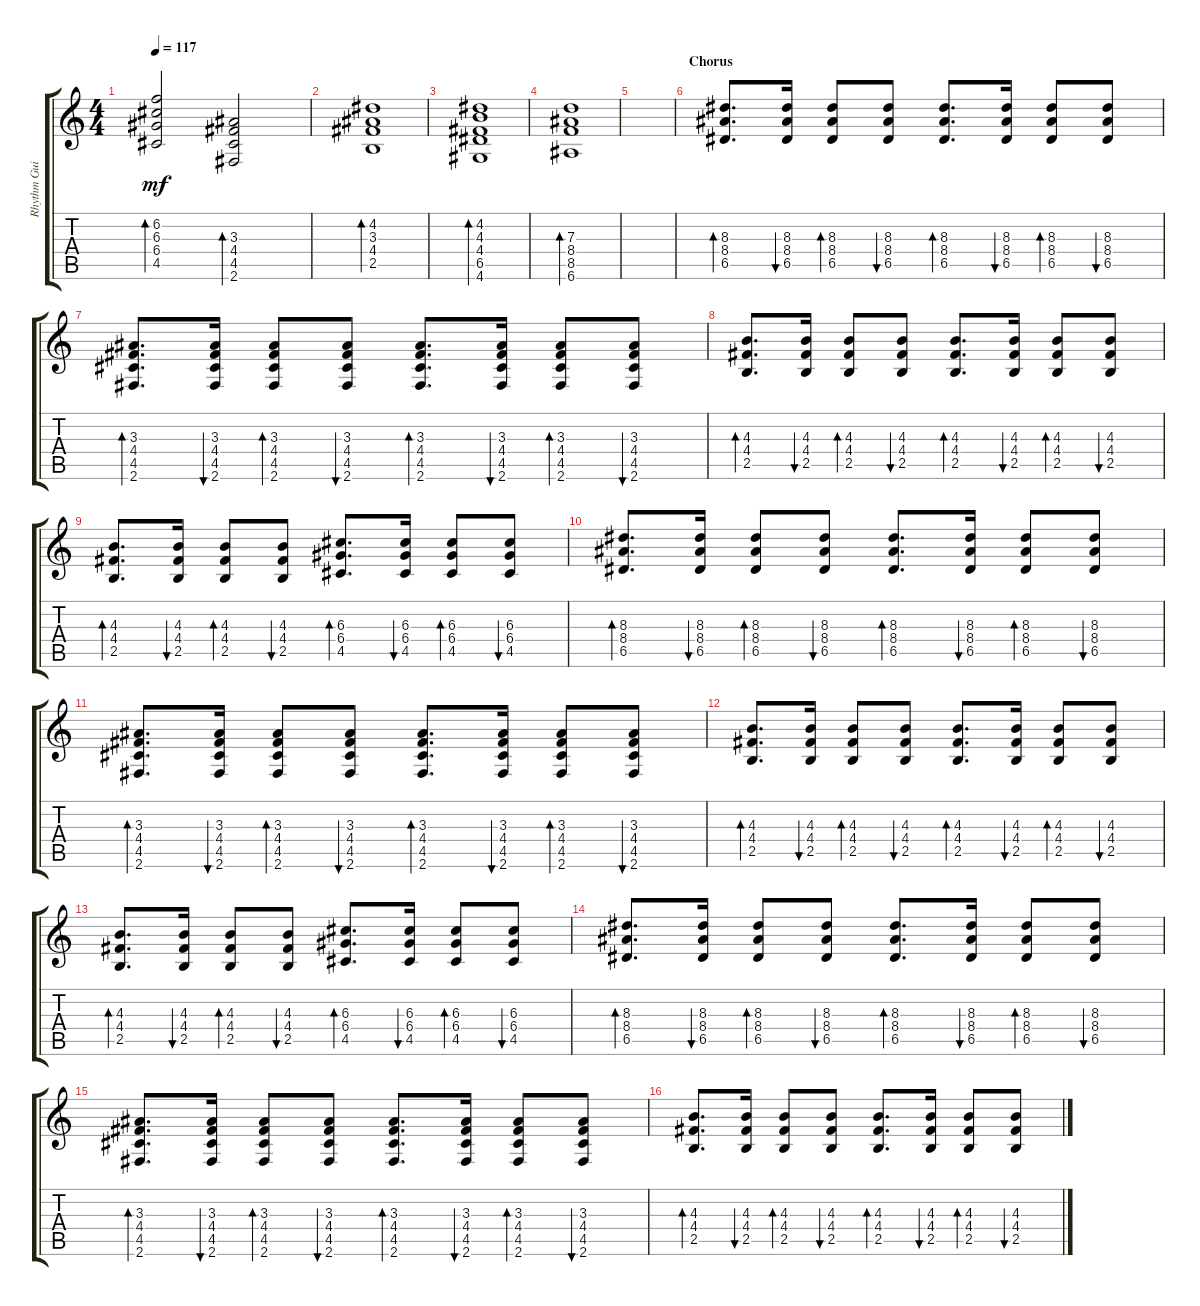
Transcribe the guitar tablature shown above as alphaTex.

\track ("Rhythm Guitar" "Rhythm Gui") {instrument electricguitarclean}
\staff {score tabs}
\tuning (E4 B3 G3 D3 A2 E2) {hide}
\ts (4 4)
\tempo 117
\clef g2
\ks c
(6.2 6.3 6.4 4.5).2{bd 30 dy mf} (3.3 4.4 4.5 2.6).2{bd 30} |
(4.2 3.3 4.4 2.5).1{bd 30} |
(4.2 4.3 4.4 6.5 4.6).1{bd 30} |
(7.3 8.4 8.5 6.6).1{bd 30} |
|
\section ("" "Chorus")
(8.3 8.4 6.5).8{d bd 30} (8.3 8.4 6.5).16{bu 30} (8.3 8.4 6.5).8{bd 30} (8.3 8.4 6.5).8{bu 30} (8.3 8.4 6.5).8{d bd 30} (8.3 8.4 6.5).16{bu 30} (8.3 8.4 6.5).8{bd 30} (8.3 8.4 6.5).8{bu 30} |
(3.3 4.4 4.5 2.6).8{d bd 30} (3.3 4.4 4.5 2.6).16{bu 30} (3.3 4.4 4.5 2.6).8{bd 30} (3.3 4.4 4.5 2.6).8{bu 30} (3.3 4.4 4.5 2.6).8{d bd 30} (3.3 4.4 4.5 2.6).16{bu 30} (3.3 4.4 4.5 2.6).8{bd 30} (3.3 4.4 4.5 2.6).8{bu 30} |
(4.3 4.4 2.5).8{d bd 30} (4.3 4.4 2.5).16{bu 30} (4.3 4.4 2.5).8{bd 30} (4.3 4.4 2.5).8{bu 30} (4.3 4.4 2.5).8{d bd 30} (4.3 4.4 2.5).16{bu 30} (4.3 4.4 2.5).8{bd 30} (4.3 4.4 2.5).8{bu 30} |
(4.3 4.4 2.5).8{d bd 30} (4.3 4.4 2.5).16{bu 30} (4.3 4.4 2.5).8{bd 30} (4.3 4.4 2.5).8{bu 30} (6.3 6.4 4.5).8{d bd 30} (6.3 6.4 4.5).16{bu 30} (6.3 6.4 4.5).8{bd 30} (6.3 6.4 4.5).8{bu 30} |
(8.3 8.4 6.5).8{d bd 30} (8.3 8.4 6.5).16{bu 30} (8.3 8.4 6.5).8{bd 30} (8.3 8.4 6.5).8{bu 30} (8.3 8.4 6.5).8{d bd 30} (8.3 8.4 6.5).16{bu 30} (8.3 8.4 6.5).8{bd 30} (8.3 8.4 6.5).8{bu 30} |
(3.3 4.4 4.5 2.6).8{d bd 30} (3.3 4.4 4.5 2.6).16{bu 30} (3.3 4.4 4.5 2.6).8{bd 30} (3.3 4.4 4.5 2.6).8{bu 30} (3.3 4.4 4.5 2.6).8{d bd 30} (3.3 4.4 4.5 2.6).16{bu 30} (3.3 4.4 4.5 2.6).8{bd 30} (3.3 4.4 4.5 2.6).8{bu 30} |
(4.3 4.4 2.5).8{d bd 30} (4.3 4.4 2.5).16{bu 30} (4.3 4.4 2.5).8{bd 30} (4.3 4.4 2.5).8{bu 30} (4.3 4.4 2.5).8{d bd 30} (4.3 4.4 2.5).16{bu 30} (4.3 4.4 2.5).8{bd 30} (4.3 4.4 2.5).8{bu 30} |
(4.3 4.4 2.5).8{d bd 30} (4.3 4.4 2.5).16{bu 30} (4.3 4.4 2.5).8{bd 30} (4.3 4.4 2.5).8{bu 30} (6.3 6.4 4.5).8{d bd 30} (6.3 6.4 4.5).16{bu 30} (6.3 6.4 4.5).8{bd 30} (6.3 6.4 4.5).8{bu 30} |
(8.3 8.4 6.5).8{d bd 30} (8.3 8.4 6.5).16{bu 30} (8.3 8.4 6.5).8{bd 30} (8.3 8.4 6.5).8{bu 30} (8.3 8.4 6.5).8{d bd 30} (8.3 8.4 6.5).16{bu 30} (8.3 8.4 6.5).8{bd 30} (8.3 8.4 6.5).8{bu 30} |
(3.3 4.4 4.5 2.6).8{d bd 30} (3.3 4.4 4.5 2.6).16{bu 30} (3.3 4.4 4.5 2.6).8{bd 30} (3.3 4.4 4.5 2.6).8{bu 30} (3.3 4.4 4.5 2.6).8{d bd 30} (3.3 4.4 4.5 2.6).16{bu 30} (3.3 4.4 4.5 2.6).8{bd 30} (3.3 4.4 4.5 2.6).8{bu 30} |
(4.3 4.4 2.5).8{d bd 30} (4.3 4.4 2.5).16{bu 30} (4.3 4.4 2.5).8{bd 30} (4.3 4.4 2.5).8{bu 30} (4.3 4.4 2.5).8{d bd 30} (4.3 4.4 2.5).16{bu 30} (4.3 4.4 2.5).8{bd 30} (4.3 4.4 2.5).8{bu 30}
